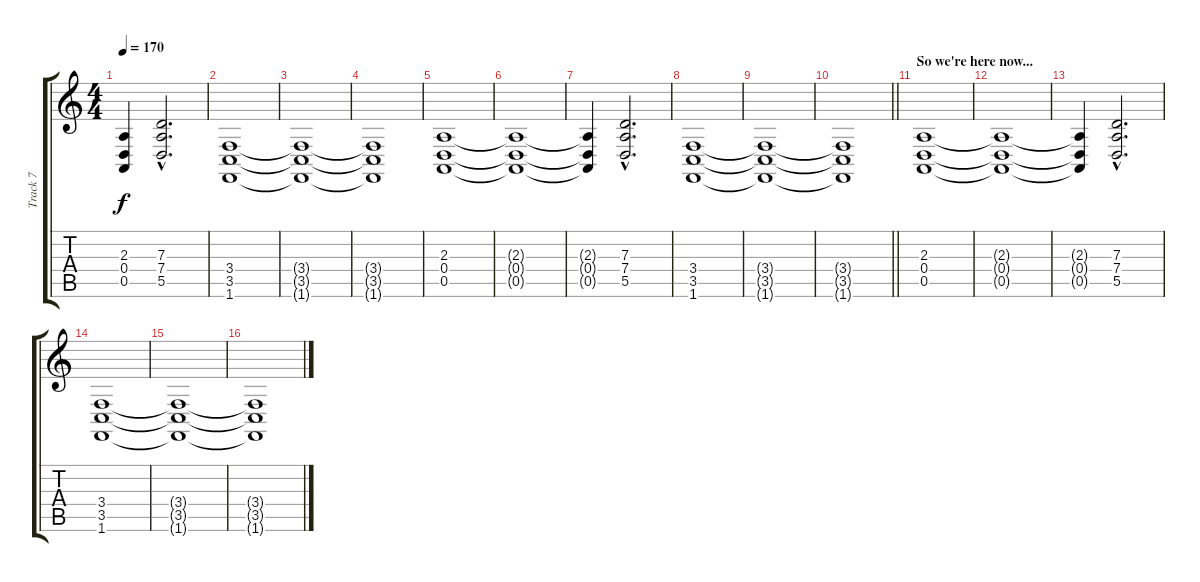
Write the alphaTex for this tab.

\track ("Track 7" "Track 7") {instrument stringensemble1}
\staff {score tabs}
\tuning (E4 B3 G3 D3 A2 E2) {hide}
\ts (4 4)
\tempo 170
\clef g2
\ks c
(2.3{t} 0.4{t} 0.5{t}).4{dy f} (7.3{hac} 7.4{hac} 5.5{hac}).2{d} |
(3.4 3.5 1.6).1 |
(3.4{t} 3.5{t} 1.6{t}).1 |
(3.4{t} 3.5{t} 1.6{t}).1 |
(2.3 0.4 0.5).1 |
(2.3{t} 0.4{t} 0.5{t}).1 |
(2.3{t} 0.4{t} 0.5{t}).4 (7.3{hac} 7.4{hac} 5.5{hac}).2{d} |
(3.4 3.5 1.6).1 |
(3.4{t} 3.5{t} 1.6{t}).1 |
\barLineRight lightlight
(3.4{t} 3.5{t} 1.6{t}).1 |
\section ("" "So we're here now...")
(2.3 0.4 0.5).1{volume 10} |
(2.3{t} 0.4{t} 0.5{t}).1 |
(2.3{t} 0.4{t} 0.5{t}).4 (7.3{hac} 7.4{hac} 5.5{hac}).2{d} |
(3.4 3.5 1.6).1 |
(3.4{t} 3.5{t} 1.6{t}).1 |
(3.4{t} 3.5{t} 1.6{t}).1
